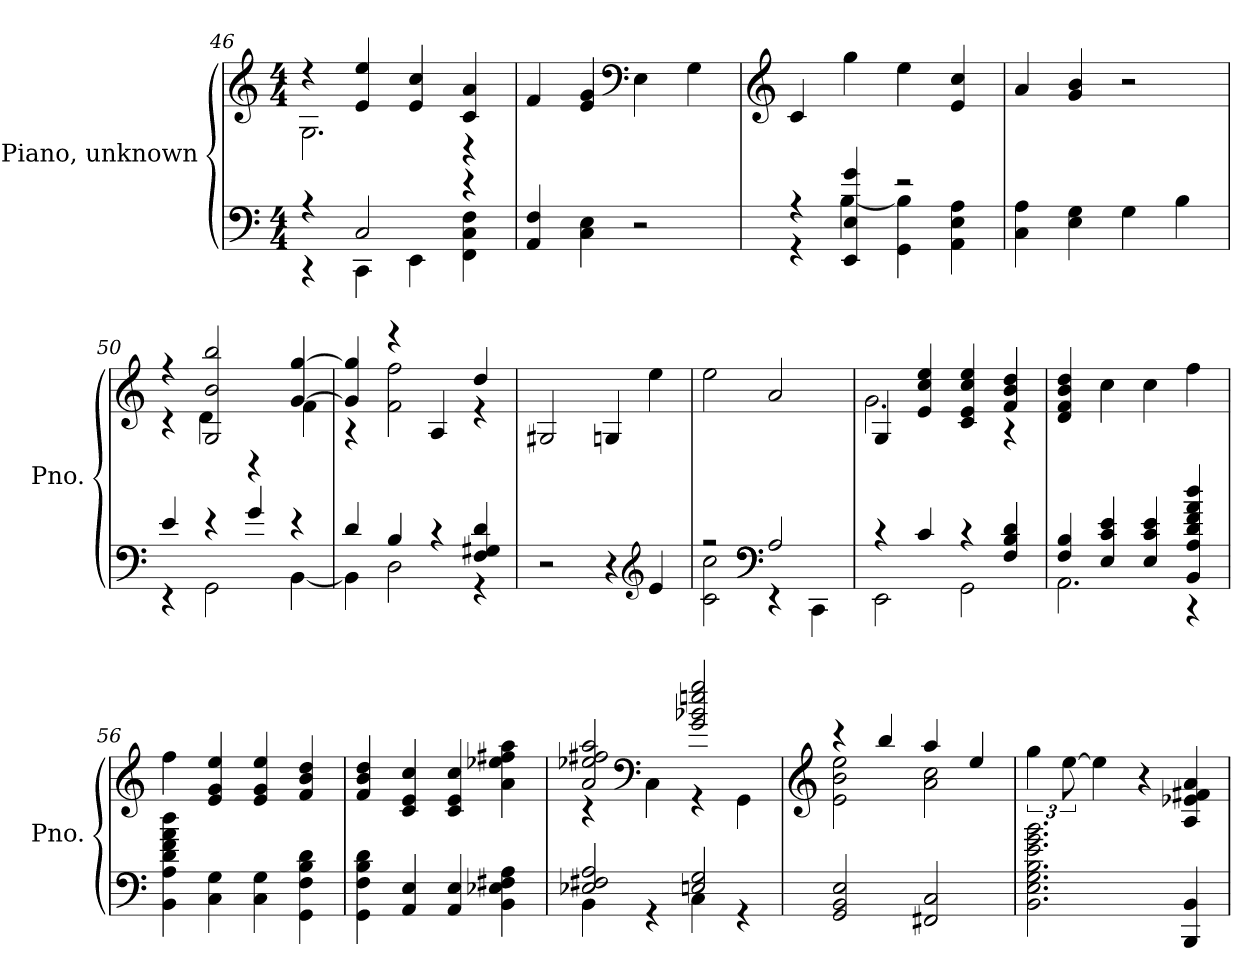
**kern	**kern
*part1	*part1
*staff2	*staff1
*I"Piano, unknown	*
*I'Pno.	*
*clefF4	*clefG2
*k[]	*k[]
*M4/4	*M4/4
=46	=46
*^	*^
4r	4r	4r	2.G\
2C/	4CC\	4e/ 4ee/	.
.	4EE\	4e/ 4cc/	.
4r	4FF\ 4C\ 4F\	4c/ 4a/	4r
*v	*v	*	*
*	*v	*v
=47	=47
4AA/ 4F/	4f/
4C\ 4E\	4e/ 4g/
*	*clefF4
2r	4E\
.	4G\
!!LO:LB:g=z
=48	=48
*	*clefG2
*^	*
4r	4r	4c/
4EE/ 4E/ 4g/	[4B\	4gg\
2r	4GG\ 4B\]	4ee\
.	4AA\ 4E\ 4A\	4e/ 4cc/
*v	*v	*
=49	=49
4C\ 4A\	4a/
4E\ 4G\	4g/ 4b/
4G\	2r
4B\	.
=50	=50
*^	*^
4e/	4r	4r	4r
4r	2GG\	2G/ 2b/ 2bb/	4d\
4g/	.	.	4r
4r	[4BB\	[4g/ [4gg/	4f\
=51	=51	=51	=51
4d/	4BB\]	4g/] 4gg/]	4r
4B/	2D\	4r	2f\ 2ff\
4r	.	4A/	.
4F/ 4G#X/ 4d/	4r	4dd/	4r
*v	*v	*	*
*	*v	*v
=52	=52
2r	2G#X/
4r	4Gn/
*clefG2	*
4e/	4ee\
=53	=53
*^	*
2r	2c\ 2cc\	2ee\
*clefF4	*	*
2A/	4r	2a/
.	4CC\	.
=54	=54	=54
*	*	*^
4r	2EE\	4G/	2.g\
4c/	.	4e/ 4cc/ 4ee/	.
4r	2GG\	4c/ 4e/ 4cc/ 4ee/	.
4F/ 4B/ 4d/	.	4f/ 4b/ 4dd/	4r
*	*	*v	*v
!!LO:PB:g=z
=55	=55	=55
4F/ 4B/	2.AA\	4d/ 4f/ 4b/ 4dd/
4E/ 4c/ 4e/	.	4cc\
4E/ 4c/ 4e/	.	4cc\
4BB/ 4A/ 4d/ 4f/ 4a/ 4dd/	4r	4ff\
*v	*v	*
=56	=56
4BB\ 4A\ 4d\ 4f\ 4a\ 4dd\	4ff\
4C\ 4G\	4e/ 4g/ 4ee/
4C\ 4G\	4e/ 4g/ 4ee/
4GG\ 4F\ 4B\ 4d\	4f/ 4b/ 4dd/
=57	=57
4GG\ 4F\ 4B\ 4d\	4f/ 4b/ 4dd/
4AA/ 4E/	4c/ 4e/ 4cc/
4AA/ 4E/	4c/ 4e/ 4cc/
4BB\ 4E-X\ 4F#X\ 4A\	4a\ 4ee-X\ 4ff#X\ 4aa\
=58	=58
*^	*^
2E-X/ 2F#X/ 2A/	4BB\	2a/ 2ee-X/ 2ff#X/ 2aa/	4r
*	*	*clefF4	*
.	4r	.	4C\
2En/ 2G/	4C\	2g/ 2b-X/ 2een/ 2gg/	4r
.	4r	.	4GG\
*v	*v	*	*
=59	=59	=59
*	*clefG2	*
2GG/ 2BB/ 2E/	4r	2e\ 2b\ 2ee\
.	4bb/	.
2FF#X/ 2C/	4aa/	2a\ 2cc\
.	4ee/	.
*	*v	*v
=60	=60
2.BB\ 2.E\ 2.G\ 2.B\ 2.e\ 2.g\ 2.b\	6gg\
.	[12ee\
.	4ee\]
.	4r
4BBB/ 4BB/	4A/ 4e-X/ 4f#X/ 4a/
=	=
*-	*-
